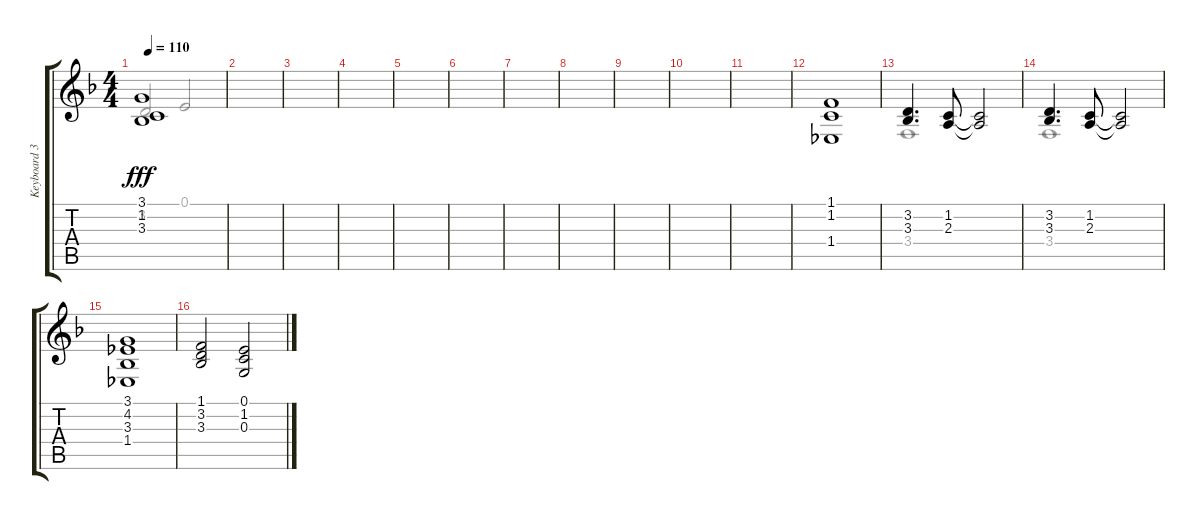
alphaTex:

\track ("Keyboard 3" "Keyboard 3") {instrument synthstrings1}
\staff {score tabs}
\tuning (E4 B3 G3 D3 A2 E2) {hide}
\voice
\ts (4 4)
\tempo 110
\clef g2
\ks f
(3.1{t} 1.2{t} 3.3{t}).1{dy fff} |
|
|
|
|
|
|
|
|
|
|
(1.1 1.2 1.4).1 |
(3.2 3.3).4{d} (1.2 2.3).8 (1.2{t} 2.3{t}).2 |
(3.2 3.3).4{d} (1.2 2.3).8 (1.2{t} 2.3{t}).2 |
(3.1 4.2 3.3 1.4).1 |
(1.1 3.2 3.3).2 (0.1 1.2 0.3).2
\voice
\clef g2
\ottava regular
\simile none
\ks f
3.2.2{dy fff beam Up} 0.1.2{beam Up} |
|
|
|
|
|
|
|
|
|
|
|
3.4.1 |
3.4.1 |
|
